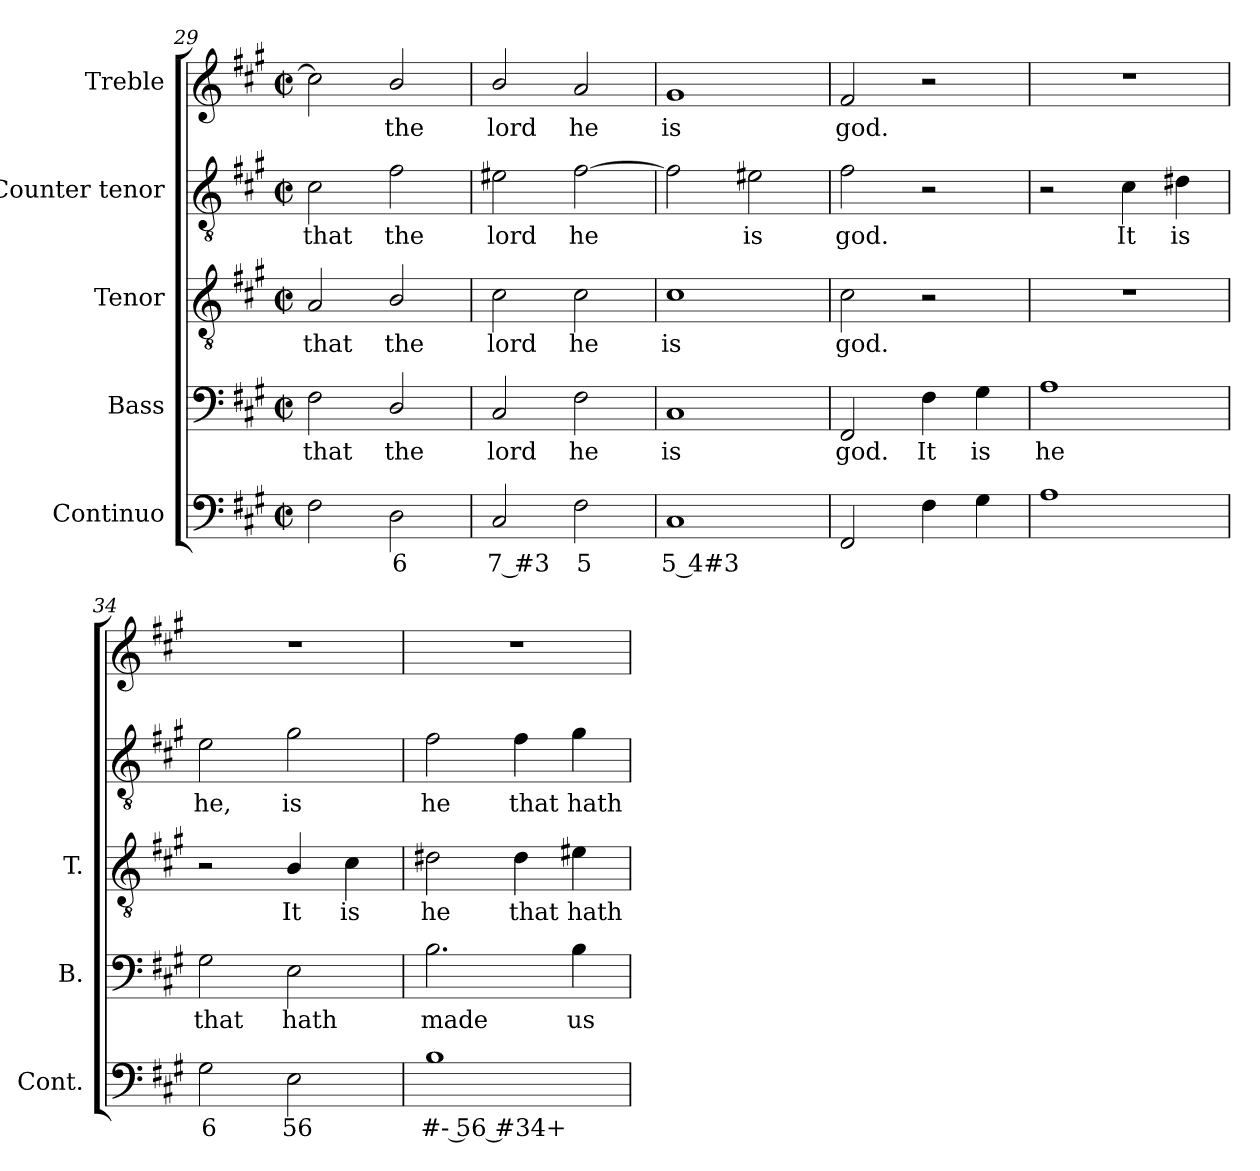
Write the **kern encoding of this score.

**kern	**text	**kern	**text	**kern	**text	**kern	**text	**kern	**text
*part5	*part5	*part4	*part4	*part3	*part3	*part2	*part2	*part1	*part1
*staff5	*staff5	*staff4	*staff4	*staff3	*staff3	*staff2	*staff2	*staff1	*staff1
*I"Continuo	*	*I"Bass	*	*I"Tenor	*	*I"Counter tenor	*	*I"Treble	*
*I'Cont.	*	*I'B.	*	*I'T.	*	*	*	*	*
*clefF4	*	*clefF4	*	*clefGv2	*	*clefGv2	*	*clefG2	*
*	*	*	*	*ITrd7c12	*	*ITrd7c12	*	*	*
*k[f#c#g#]	*	*k[f#c#g#]	*	*k[f#c#g#]	*	*k[f#c#g#]	*	*k[f#c#g#]	*
*A:	*	*A:	*	*A:	*	*A:	*	*A:	*
*M2/2	*	*M2/2	*	*M2/2	*	*M2/2	*	*M2/2	*
*met(c|)	*	*met(c|)	*	*met(c|)	*	*met(c|)	*	*met(c|)	*
=29	=29	=29	=29	=29	=29	=29	=29	=29	=29
!	!	!	!LO:LY:b:color=#000000	!	!	!	!	!	!
!	!	!	!	!	!LO:LY:b:color=#000000	!	!	!	!
!	!	!	!	!	!	!	!LO:LY:b:color=#000000	!	!
2F#i\	.	2F#i\	that	2AAi/	that	2C#i\	that	2cc#i\]	.
!	!LO:LY:b:color=#000000	!	!	!	!	!	!	!	!
!	!	!	!LO:LY:b:color=#000000	!	!	!	!	!	!
!	!	!	!	!	!LO:LY:b:color=#000000	!	!	!	!
!	!	!	!	!	!	!	!LO:LY:b:color=#000000	!	!
!	!	!	!	!	!	!	!	!	!LO:LY:b:color=#000000
2Di\	6	2Di/	the	2BBi/	the	2F#i\	the	2bi/	the
=30	=30	=30	=30	=30	=30	=30	=30	=30	=30
!	!LO:LY:b:color=#000000	!	!	!	!	!	!	!	!
!	!	!	!LO:LY:b:color=#000000	!	!	!	!	!	!
!	!	!	!	!	!LO:LY:b:color=#000000	!	!	!	!
!	!	!	!	!	!	!	!LO:LY:b:color=#000000	!	!
!	!	!	!	!	!	!	!	!	!LO:LY:b:color=#000000
2C#i/	7 #3	2C#i/	lord	2C#i\	lord	2E#Xi\	lord	2bi/	lord
!	!LO:LY:b:color=#000000	!	!	!	!	!	!	!	!
!	!	!	!LO:LY:b:color=#000000	!	!	!	!	!	!
!	!	!	!	!	!LO:LY:b:color=#000000	!	!	!	!
!	!	!	!	!	!	!	!LO:LY:b:color=#000000	!	!
!	!	!	!	!	!	!	!	!	!LO:LY:b:color=#000000
2F#i\	5	2F#i\	he	2C#i\	he	[2F#i\	he	2ai/	he
=31	=31	=31	=31	=31	=31	=31	=31	=31	=31
!	!LO:LY:b:color=#000000	!	!	!	!	!	!	!	!
!	!	!	!LO:LY:b:color=#000000	!	!	!	!	!	!
!	!	!	!	!	!LO:LY:b:color=#000000	!	!	!	!
!	!	!	!	!	!	!	!	!	!LO:LY:b:color=#000000
1C#i	5 4#3	1C#i	is	1C#i	is	2F#i\]	.	1g#i	is
!	!	!	!	!	!	!	!LO:LY:b:color=#000000	!	!
.	.	.	.	.	.	2E#Xi\	is	.	.
=32	=32	=32	=32	=32	=32	=32	=32	=32	=32
!	!	!	!LO:LY:b:color=#000000	!	!	!	!	!	!
!	!	!	!	!	!LO:LY:b:color=#000000	!	!	!	!
!	!	!	!	!	!	!	!LO:LY:b:color=#000000	!	!
!	!	!	!	!	!	!	!	!	!LO:LY:b:color=#000000
2FF#i/	.	2FF#i/	god.	2C#i\	god.	2F#i\	god.	2f#i/	god.
!	!	!	!LO:LY:b:color=#000000	!	!	!	!	!	!
4F#i\	.	4F#i\	It	2r	.	2r	.	2r	.
!	!	!	!LO:LY:b:color=#000000	!	!	!	!	!	!
4G#i\	.	4G#i\	is	.	.	.	.	.	.
!!LO:LB:g=z
=33	=33	=33	=33	=33	=33	=33	=33	=33	=33
!	!	!	!LO:LY:b:color=#000000	!	!	!	!	!	!
1Ai	.	1Ai	he	1r	.	2r	.	1r	.
!	!	!	!	!	!	!	!LO:LY:b:color=#000000	!	!
.	.	.	.	.	.	4C#i\	It	.	.
!	!	!	!	!	!	!	!LO:LY:b:color=#000000	!	!
.	.	.	.	.	.	4D#Xi\	is	.	.
=34	=34	=34	=34	=34	=34	=34	=34	=34	=34
!	!LO:LY:b:color=#000000	!	!	!	!	!	!	!	!
!	!	!	!LO:LY:b:color=#000000	!	!	!	!	!	!
!	!	!	!	!	!	!	!LO:LY:b:color=#000000	!	!
2G#i\	6	2G#i\	that	2r	.	2Ei\	he,	1r	.
!	!LO:LY:b:color=#000000	!	!	!	!	!	!	!	!
!	!	!	!LO:LY:b:color=#000000	!	!	!	!	!	!
!	!	!	!	!	!LO:LY:b:color=#000000	!	!	!	!
!	!	!	!	!	!	!	!LO:LY:b:color=#000000	!	!
2Ei\	56	2Ei\	hath	4BBi/	It	2G#i\	is	.	.
!	!	!	!	!	!LO:LY:b:color=#000000	!	!	!	!
.	.	.	.	4C#i\	is	.	.	.	.
=35	=35	=35	=35	=35	=35	=35	=35	=35	=35
!	!LO:LY:b:color=#000000	!	!	!	!	!	!	!	!
!	!	!	!LO:LY:b:color=#000000	!	!	!	!	!	!
!	!	!	!	!	!LO:LY:b:color=#000000	!	!	!	!
!	!	!	!	!	!	!	!LO:LY:b:color=#000000	!	!
1Bi	#- 56 #34+	2.Bi\	made	2D#Xi\	he	2F#i\	he	1r	.
!	!	!	!	!	!LO:LY:b:color=#000000	!	!	!	!
!	!	!	!	!	!	!	!LO:LY:b:color=#000000	!	!
.	.	.	.	4D#i\	that	4F#i\	that	.	.
!	!	!	!LO:LY:b:color=#000000	!	!	!	!	!	!
!	!	!	!	!	!LO:LY:b:color=#000000	!	!	!	!
!	!	!	!	!	!	!	!LO:LY:b:color=#000000	!	!
.	.	4Bi\	us	4E#Xi\	hath	4G#i\	hath	.	.
=	=	=	=	=	=	=	=	=	=
*-	*-	*-	*-	*-	*-	*-	*-	*-	*-
